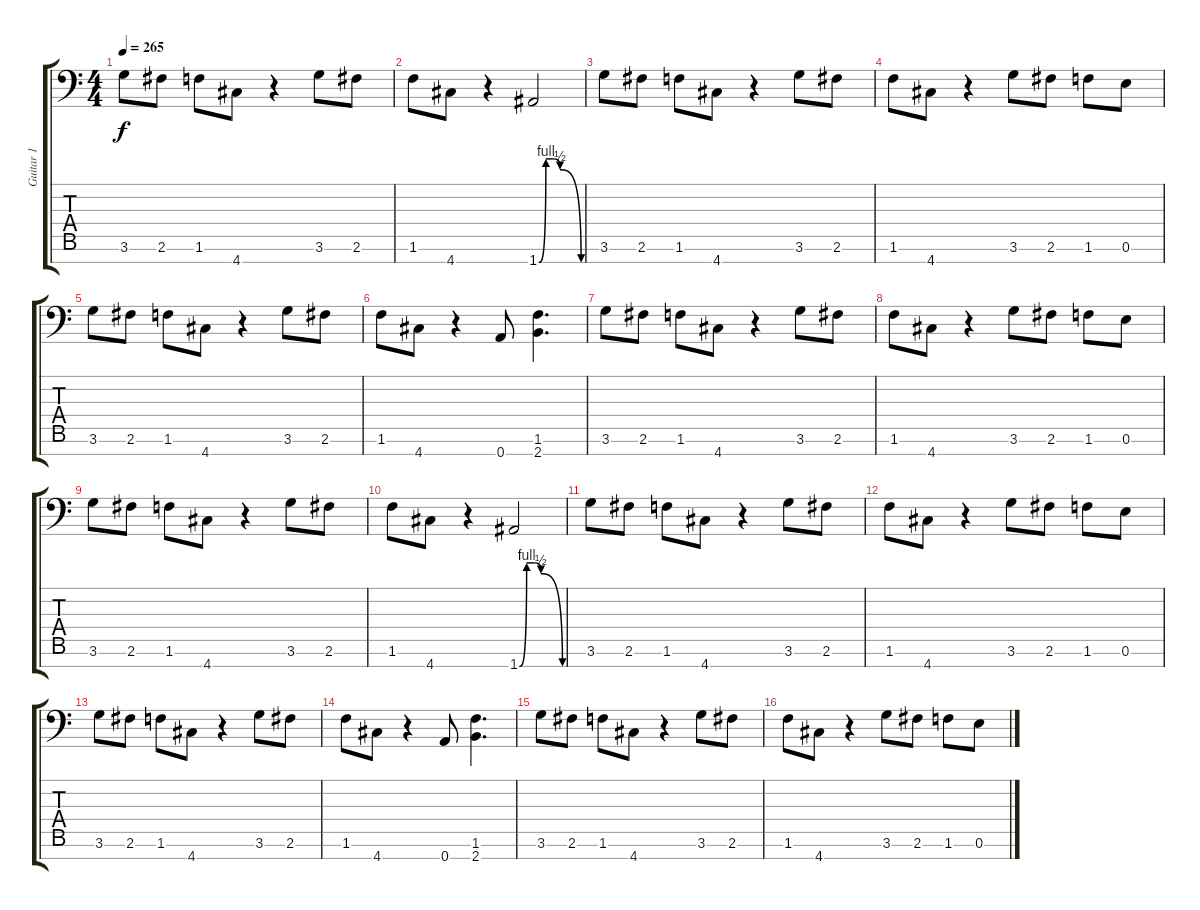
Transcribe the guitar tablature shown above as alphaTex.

\track ("Guitar 1" "Guitar 1") {instrument distortionguitar}
\staff {score tabs}
\tuning (E4 B3 G3 D3 A2 E2 A1) {hide}
\ts (4 4)
\tempo 265
\clef f4
\ks c
3.6.8{dy f} 2.6.8 1.6.8 4.7.8 r.4 3.6.8 2.6.8 |
1.6.8 4.7.8 r.4 1.7{be (custom 0 0 10 4 20 4 30 2 60 0)}.2 |
3.6.8 2.6.8 1.6.8 4.7.8 r.4 3.6.8 2.6.8 |
1.6.8 4.7.8 r.4 3.6.8 2.6.8 1.6.8 0.6.8 |
3.6.8 2.6.8 1.6.8 4.7.8 r.4 3.6.8 2.6.8 |
1.6.8 4.7.8 r.4 0.7.8 (1.6 2.7).4{d} |
3.6.8 2.6.8 1.6.8 4.7.8 r.4 3.6.8 2.6.8 |
1.6.8 4.7.8 r.4 3.6.8 2.6.8 1.6.8 0.6.8 |
3.6.8 2.6.8 1.6.8 4.7.8 r.4 3.6.8 2.6.8 |
1.6.8 4.7.8 r.4 1.7{be (custom 0 0 10 4 20 4 30 2 60 0)}.2 |
3.6.8 2.6.8 1.6.8 4.7.8 r.4 3.6.8 2.6.8 |
1.6.8 4.7.8 r.4 3.6.8 2.6.8 1.6.8 0.6.8 |
3.6.8 2.6.8 1.6.8 4.7.8 r.4 3.6.8 2.6.8 |
1.6.8 4.7.8 r.4 0.7.8 (1.6 2.7).4{d} |
3.6.8 2.6.8 1.6.8 4.7.8 r.4 3.6.8 2.6.8 |
1.6.8 4.7.8 r.4 3.6.8 2.6.8 1.6.8 0.6.8
